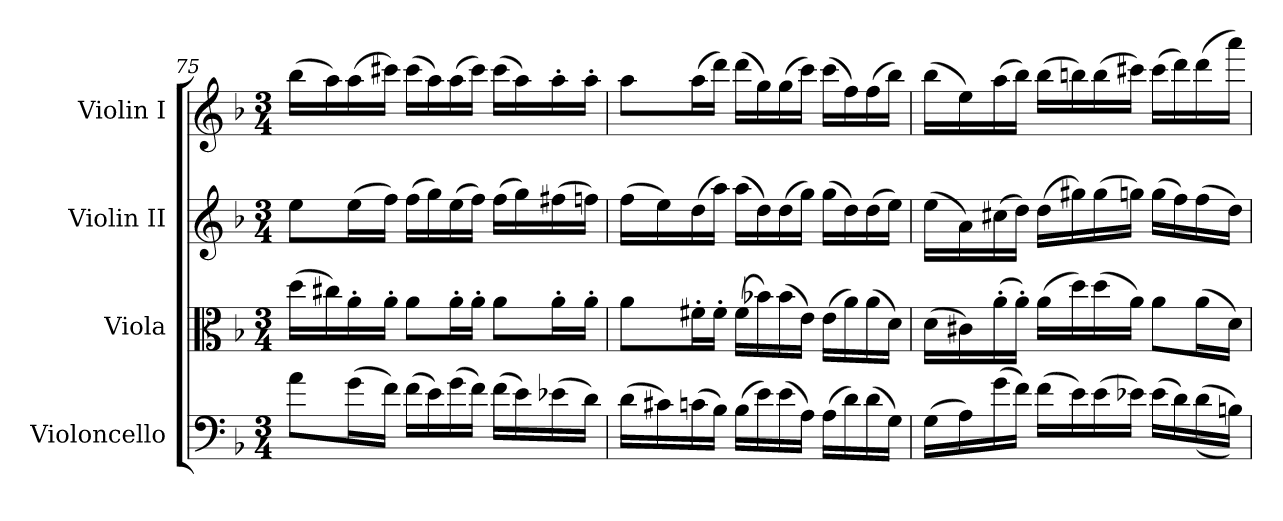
**kern	**kern	**kern	**kern
*part4	*part3	*part2	*part1
*staff4	*staff3	*staff2	*staff1
*I"Violoncello	*I"Viola	*I"Violin II	*I"Violin I
*I'Vc	*I'Vla	*I'Vln	*I'Vln
!!LO:LB:g=z
*clefF4	*clefC3	*clefG2	*clefG2
*k[b-]	*k[b-]	*k[b-]	*k[b-]
*M3/4	*M3/4	*M3/4	*M3/4
=75	=75	=75	=75
8a\L	(>16dd\LL	8ee\L	(>16bb-\LL
.	16cc#X\)	.	16aa\)
(>16g\L	16a'\	(>16ee\L	(>16aa\
16f\JJ)	16a'\JJ	16ff\JJ)	16ccc#X\JJ)
(>16f\LL	8a\L	(>16ff\LL	(>16ccc#\LL
16e\)	.	16gg\)	16aa\)
(>16g\	16a'\L	(>16ee\	(>16aa\
16f\JJ)	16a'\JJ	16ff\JJ)	16ccc#\JJ)
(>16f\LL	8a\L	(>16ff\LL	(>16ccc#\LL
16e\)	.	16gg\)	16aa\)
(>16e-X\	16a'\L	(>16ff#X\	16aa'\
16d\JJ)	16a'\JJ	16ffn\JJ)	16aa'\JJ
=76	=76	=76	=76
(>16d\LL	8a\L	(>16ff\LL	8aa\L
16c#X\)	.	16ee\)	.
(>16cn\	16f#X'\L	(>16dd\	(>16aa\L
16B-\JJ)	16f#'\JJ	16aa\JJ)	16ddd\JJ)
(>16B-\LL	(>16f#\LL	(>16aa\LL	(>16ddd\LL
16e\)	16b-X\)	16dd\)	16gg\)
(>16e\	(>16b-\	(>16dd\	(>16gg\
16A\JJ)	16e\JJ)	16gg\JJ)	16ccc\JJ)
(>16A\LL	(>16e\LL	(>16gg\LL	(>16ccc\LL
16d\)	16a\)	16dd\)	16ff\)
(>16d\	(>16a\	(>16dd\	(>16ff\
16G\JJ)	16d\JJ)	16ee\JJ)	16bb-\JJ)
=77	=77	=77	=77
(>16G\LL	(>16d\LL	(>16ee\LL	(>16bb-\LL
16A\)	16c#X\)	16a\)	16ee\)
(>16g\	(>16a'\	(>16cc#X\	(>16aa\
16f\JJ)	16a'\JJ)	16dd\JJ)	16bb-\JJ)
(>16f\LL	(>16a\LL	(>16dd\LL	(>16bb-\LL
16e\)	16dd\)	16gg#X\)	16bbn\)
(>16e\	(>16dd\	(>16gg#\	(>16bb\
16e-X\JJ)	16a\JJ)	16ggn\JJ)	16ccc#X\JJ)
(>16e-\LL	8a\L	(>16gg\LL	(>16ccc#\LL
16d\)	.	16ff\)	16ddd\)
(>(>16d\	(>16a\L	(>16ff\	(>16ddd\
16Bn\JJ))	16d\JJ)	16dd\JJ)	16aaa\JJ)
=	=	=	=
*-	*-	*-	*-
